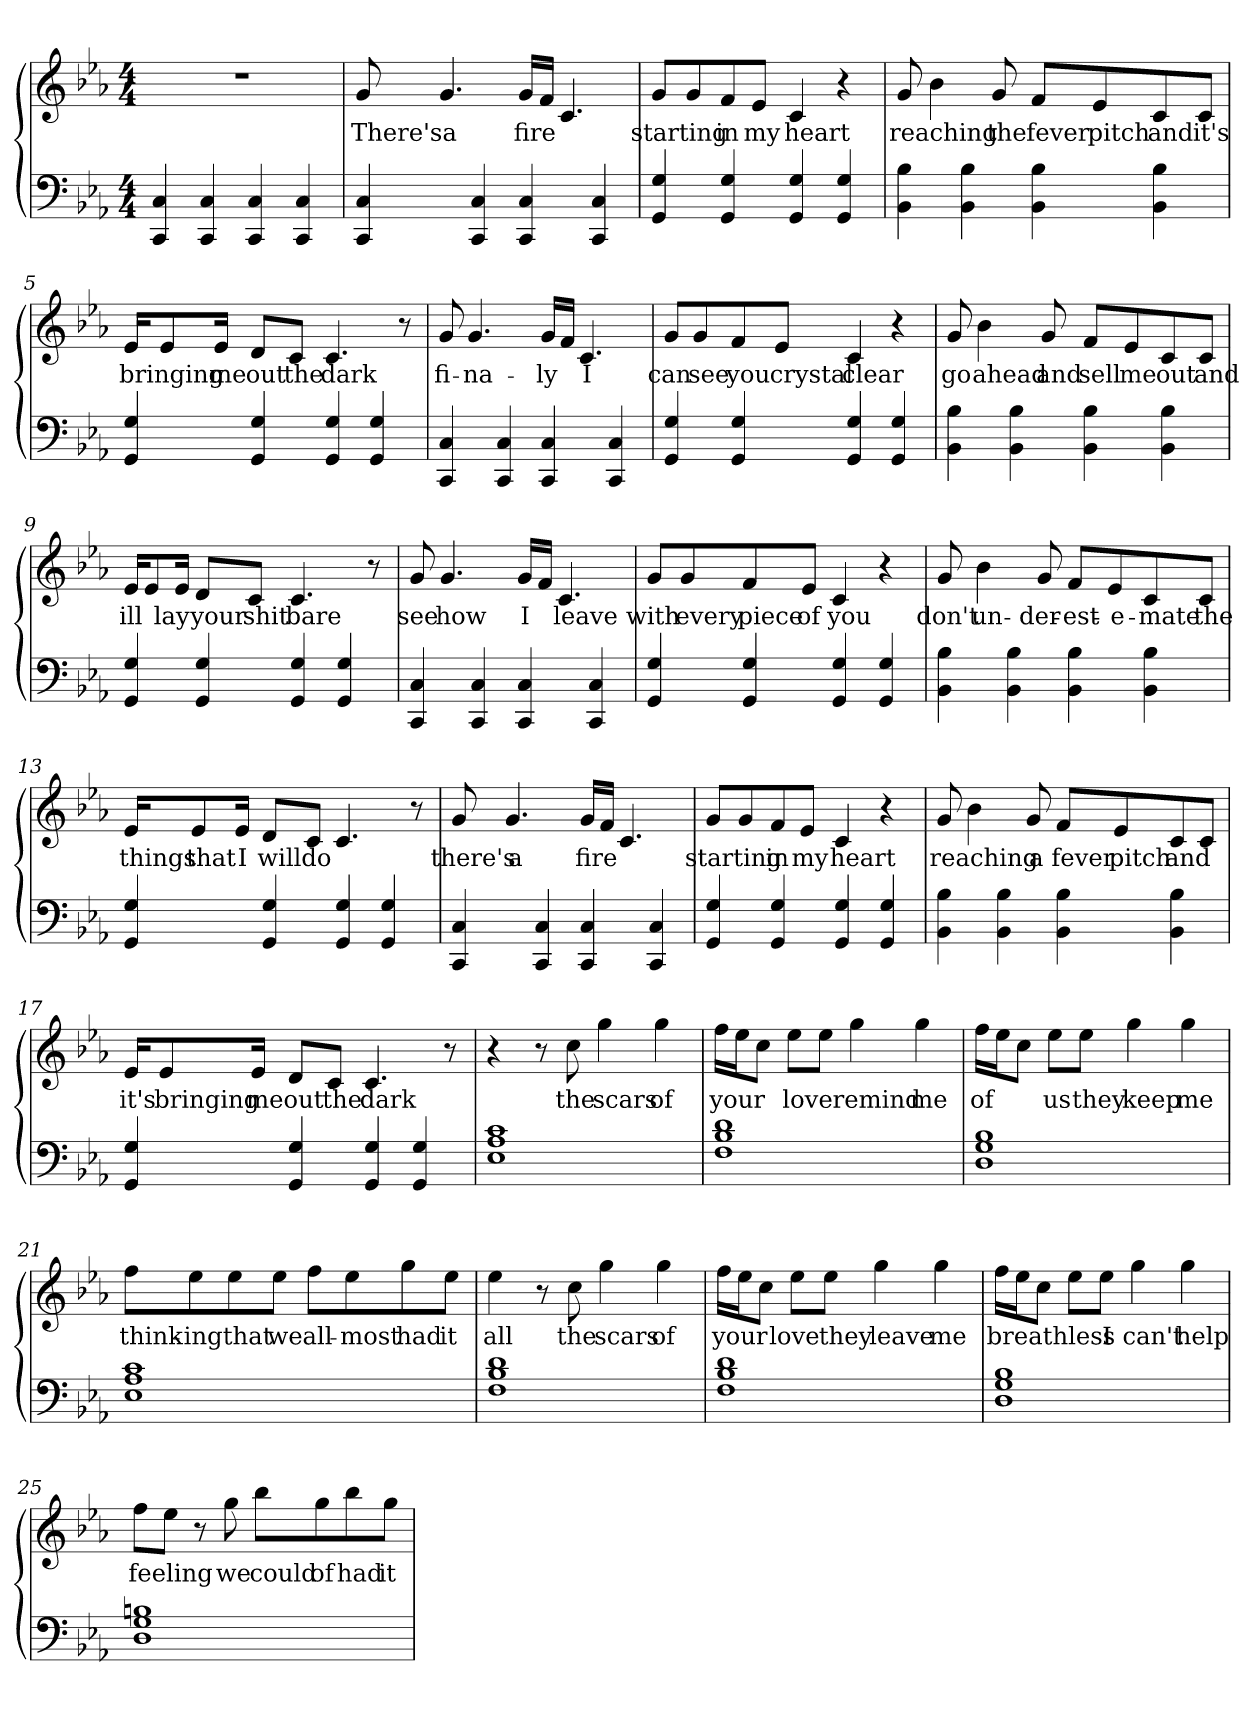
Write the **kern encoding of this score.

**kern	**kern	**text	**dynam
*part1	*part1	*part1	*part1
*staff2	*staff1	*staff1	*staff1/2
*clefF4	*clefG2	*	*
*k[b-e-a-]	*k[b-e-a-]	*	*
*M4/4	*M4/4	*	*
=1	=1	=1	=1
!	!	!	!LO:DY:a
4CC/ 4C/	1r	.	M.M. = 105
4CC/ 4C/	.	.	.
4CC/ 4C/	.	.	.
4CC/ 4C/	.	.	.
=2	=2	=2	=2
4CC/ 4C/	8g/	There's	.
.	4.g/	a	.
4CC/ 4C/	.	.	.
4CC/ 4C/	16g/LL	fire	.
.	16f/JJ	.	.
.	4.c/	.	.
4CC/ 4C/	.	.	.
=3	=3	=3	=3
4GG/ 4G/	8g/L	starting	.
.	8g/	.	.
4GG/ 4G/	8f/	in	.
.	8e-/J	my	.
4GG/ 4G/	4c/	heart	.
4GG/ 4G/	4r	.	.
!!LO:LB:g=z
=4	=4	=4	=4
4BB-\ 4B-\	8g/	reaching	.
.	4b-\	.	.
4BB-\ 4B-\	.	.	.
.	8g/	the	.
4BB-\ 4B-\	8f/L	fever	.
.	8e-/	pitch	.
4BB-\ 4B-\	8c/	and	.
.	8c/J	it's	.
=5	=5	=5	=5
4GG/ 4G/	16e-/KL	bringing	.
.	8e-/	.	.
.	16e-/Jk	me	.
4GG/ 4G/	8d/L	out	.
.	8c/J	the	.
4GG/ 4G/	4.c/	dark	.
4GG/ 4G/	.	.	.
.	8r	.	.
=6	=6	=6	=6
4CC/ 4C/	8g/	fi-	.
.	4.g/	-na-	.
4CC/ 4C/	.	.	.
4CC/ 4C/	16g/LL	-ly	.
.	16f/JJ	.	.
.	4.c/	I	.
4CC/ 4C/	.	.	.
!!LO:LB:g=z
=7	=7	=7	=7
4GG/ 4G/	8g/L	can	.
.	8g/	see	.
4GG/ 4G/	8f/	you	.
.	8e-/J	crystal	.
4GG/ 4G/	4c/	clear	.
4GG/ 4G/	4r	.	.
=8	=8	=8	=8
4BB-\ 4B-\	8g/	go	.
.	4b-\	ahead	.
4BB-\ 4B-\	.	.	.
.	8g/	and	.
4BB-\ 4B-\	8f/L	sell	.
.	8e-/	me	.
4BB-\ 4B-\	8c/	out	.
.	8c/J	and	.
=9	=9	=9	=9
4GG/ 4G/	16e-/KL	ill	.
.	8e-/	.	.
.	16e-/Jk	lay	.
4GG/ 4G/	8d/L	your	.
.	8c/J	shit	.
4GG/ 4G/	4.c/	bare	.
4GG/ 4G/	.	.	.
.	8r	.	.
!!LO:LB:g=z
=10	=10	=10	=10
4CC/ 4C/	8g/	see	.
.	4.g/	how	.
4CC/ 4C/	.	.	.
4CC/ 4C/	16g/LL	I	.
.	16f/JJ	.	.
.	4.c/	leave	.
4CC/ 4C/	.	.	.
=11	=11	=11	=11
4GG/ 4G/	8g/L	with	.
.	8g/	every	.
4GG/ 4G/	8f/	piece	.
.	8e-/J	of	.
4GG/ 4G/	4c/	you	.
4GG/ 4G/	4r	.	.
=12	=12	=12	=12
4BB-\ 4B-\	8g/	don't	.
.	4b-\	un-	.
4BB-\ 4B-\	.	.	.
.	8g/	-der-	.
4BB-\ 4B-\	8f/L	-est-	.
.	8e-/	-e-	.
4BB-\ 4B-\	8c/	-mate	.
.	8c/J	the	.
!!LO:LB:g=z
=13	=13	=13	=13
4GG/ 4G/	16e-/KL	things	.
.	8e-/	that	.
.	16e-/Jk	I	.
4GG/ 4G/	8d/L	will	.
.	8c/J	do	.
4GG/ 4G/	4.c/	.	.
4GG/ 4G/	.	.	.
.	8r	.	.
=14	=14	=14	=14
4CC/ 4C/	8g/	there's	.
.	4.g/	a	.
4CC/ 4C/	.	.	.
4CC/ 4C/	16g/LL	fire	.
.	16f/JJ	.	.
.	4.c/	.	.
4CC/ 4C/	.	.	.
=15	=15	=15	=15
4GG/ 4G/	8g/L	starting	.
.	8g/	.	.
4GG/ 4G/	8f/	in	.
.	8e-/J	my	.
4GG/ 4G/	4c/	heart	.
4GG/ 4G/	4r	.	.
!!LO:PB:g=z
=16	=16	=16	=16
4BB-\ 4B-\	8g/	reaching	.
.	4b-\	.	.
4BB-\ 4B-\	.	.	.
.	8g/	a	.
4BB-\ 4B-\	8f/L	fever	.
.	8e-/	pitch	.
4BB-\ 4B-\	8c/	and	.
.	8c/J	.	.
=17	=17	=17	=17
4GG/ 4G/	16e-/KL	it's	.
.	8e-/	bringing	.
.	16e-/Jk	me	.
4GG/ 4G/	8d/L	out	.
.	8c/J	the	.
4GG/ 4G/	4.c/	dark	.
4GG/ 4G/	.	.	.
.	8r	.	.
=18	=18	=18	=18
1E- 1A- 1c	4r	.	.
.	8r	.	.
.	8cc\	the	.
.	4gg\	scars	.
.	4gg\	of	.
!!LO:LB:g=z
=19	=19	=19	=19
1F 1B- 1d	16ff\LL	your	.
.	16ee-\J	.	.
.	8cc\J	.	.
.	8ee-\L	love	.
.	8ee-\J	.	.
.	4gg\	remind	.
.	4gg\	me	.
=20	=20	=20	=20
1D 1G 1B-	16ff\LL	of	.
.	16ee-\J	.	.
.	8cc\J	.	.
.	8ee-\L	us	.
.	8ee-\J	they	.
.	4gg\	keep	.
.	4gg\	me	.
=21	=21	=21	=21
1E- 1A- 1c	8ff\L	think-	.
.	8ee-\	-ing	.
.	8ee-\	that	.
.	8ee-\J	we	.
.	8ff\L	all-	.
.	8ee-\	-most	.
.	8gg\	had	.
.	8ee-\J	it	.
!!LO:LB:g=z
=22	=22	=22	=22
1F 1B- 1d	4ee-\	all	.
.	8r	.	.
.	8cc\	the	.
.	4gg\	scars	.
.	4gg\	of	.
=23	=23	=23	=23
1F 1B- 1d	16ff\LL	your	.
.	16ee-\J	.	.
.	8cc\J	.	.
.	8ee-\L	love	.
.	8ee-\J	they	.
.	4gg\	leave	.
.	4gg\	me	.
=24	=24	=24	=24
1D 1G 1B-	16ff\LL	breathless	.
.	16ee-\J	.	.
.	8cc\J	.	.
.	8ee-\L	.	.
.	8ee-\J	I	.
.	4gg\	can't	.
.	4gg\	help	.
!!LO:LB:g=z
=25	=25	=25	=25
1D 1G 1Bn	8ff\L	feeling	.
.	8ee-\J	.	.
.	8r	.	.
.	8gg\	we	.
.	8bb-\L	could	.
.	8gg\	of	.
.	8bb-\	had	.
.	8gg\J	it	.
=	=	=	=
*-	*-	*-	*-
